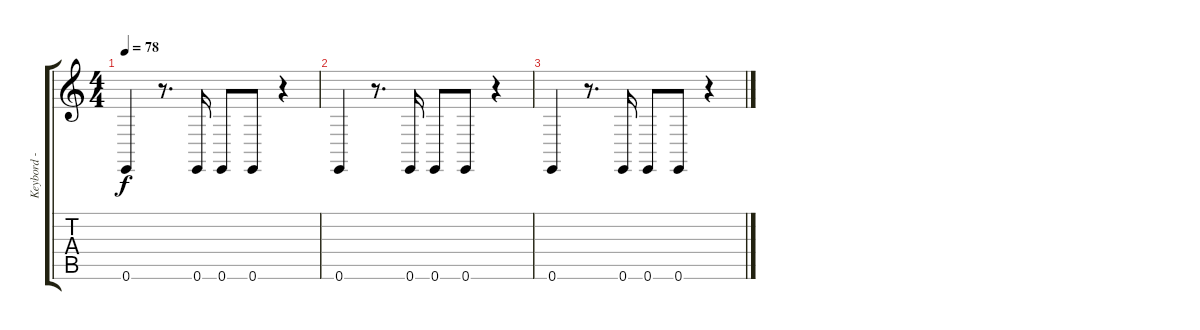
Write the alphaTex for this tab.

\track ("Keybord - Sound 5" "Keybord - ") {instrument lead8bassandlead}
\staff {score tabs}
\tuning (E4 B3 G3 D3 A2 E2) {hide}
\ts (4 4)
\tempo 78
\clef g2
\ks c
0.6.4{dy f} r.8{d} 0.6.16 0.6.8 0.6.8 r.4 |
0.6.4 r.8{d} 0.6.16 0.6.8 0.6.8 r.4 |
0.6.4 r.8{d} 0.6.16 0.6.8 0.6.8 r.4
